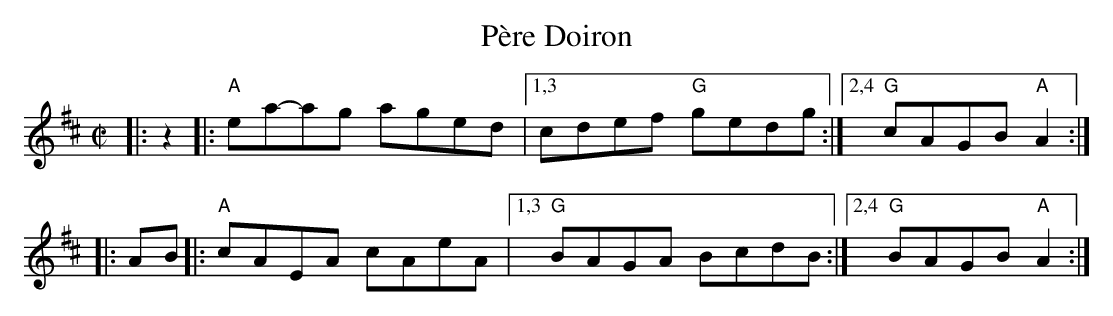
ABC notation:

X:1
T: P\`ere Doiron
M: C|
L: 1/8
K: Amix
|: z2 |: "A"ea-ag aged |[1,3 cdef "G"gedg :|[2,4 "G"cAGB "A"A2 :|
|: AB |: "A"cAEA  cAeA |[1,3 "G"BAGA BcdB :|[2,4 "G"BAGB "A"A2 :|
